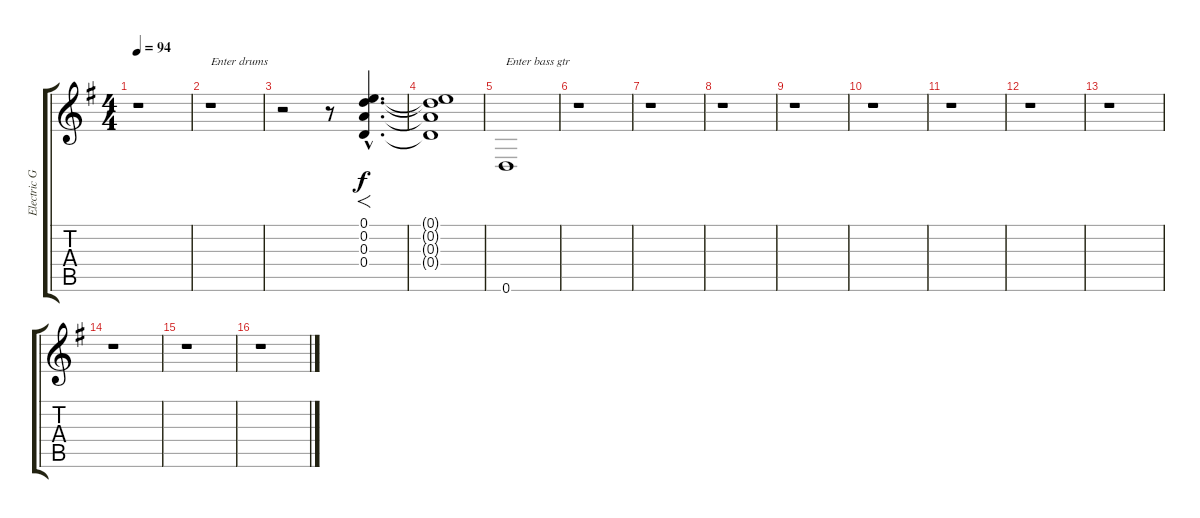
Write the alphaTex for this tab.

\track ("Electric Guitar 3" "Electric G") {instrument distortionguitar}
\staff {score tabs}
\tuning (E4 D4 A3 D3 A2 D2) {hide}
\ts (4 4)
\tempo 94
\clef g2
\ks g
r.1{dy f instrument distortionguitar} |
r.1{txt "Enter drums"} |
r.2 r.8 (0.1{hac} 0.2{hac} 0.3{hac} 0.4{hac}).4{f d} |
(0.1{t} 0.2{t} 0.3{t} 0.4{t}).1 |
0.6.1{txt "Enter bass gtr"} |
r.1 |
r.1 |
r.1 |
r.1 |
r.1 |
r.1 |
r.1 |
r.1 |
r.1 |
r.1 |
r.1
